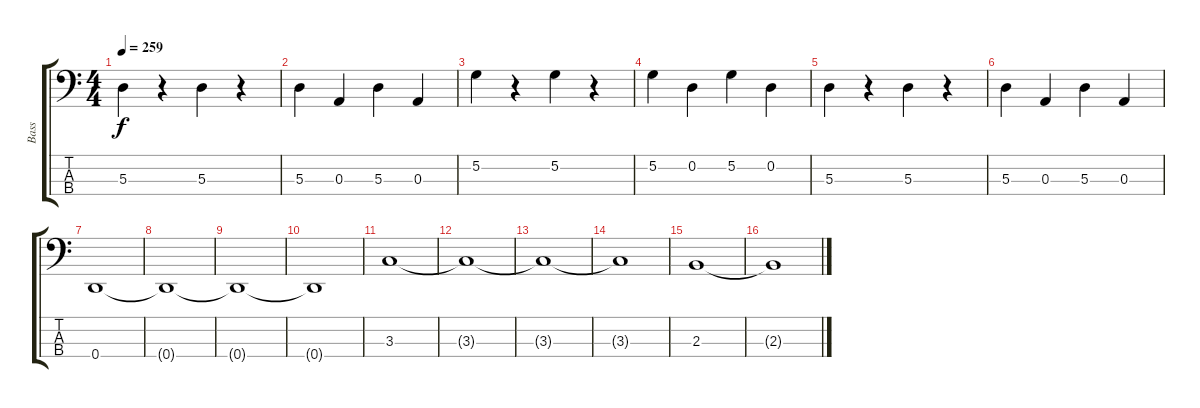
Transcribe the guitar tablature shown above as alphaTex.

\track ("Bass" "Bass") {instrument electricbassfinger}
\staff {score tabs}
\tuning (G2 D2 A1 D1) {hide}
\ts (4 4)
\tempo 259
\clef f4
\ks c
5.3.4{dy f} r.4 5.3.4 r.4 |
5.3.4 0.3.4 5.3.4 0.3.4 |
5.2.4 r.4 5.2.4 r.4 |
5.2.4 0.2.4 5.2.4 0.2.4 |
5.3.4 r.4 5.3.4 r.4 |
5.3.4 0.3.4 5.3.4 0.3.4 |
0.4.1 |
0.4{t}.1 |
0.4{t}.1 |
0.4{t}.1 |
3.3.1 |
3.3{t}.1 |
3.3{t}.1 |
3.3{t}.1 |
2.3.1 |
2.3{t}.1
